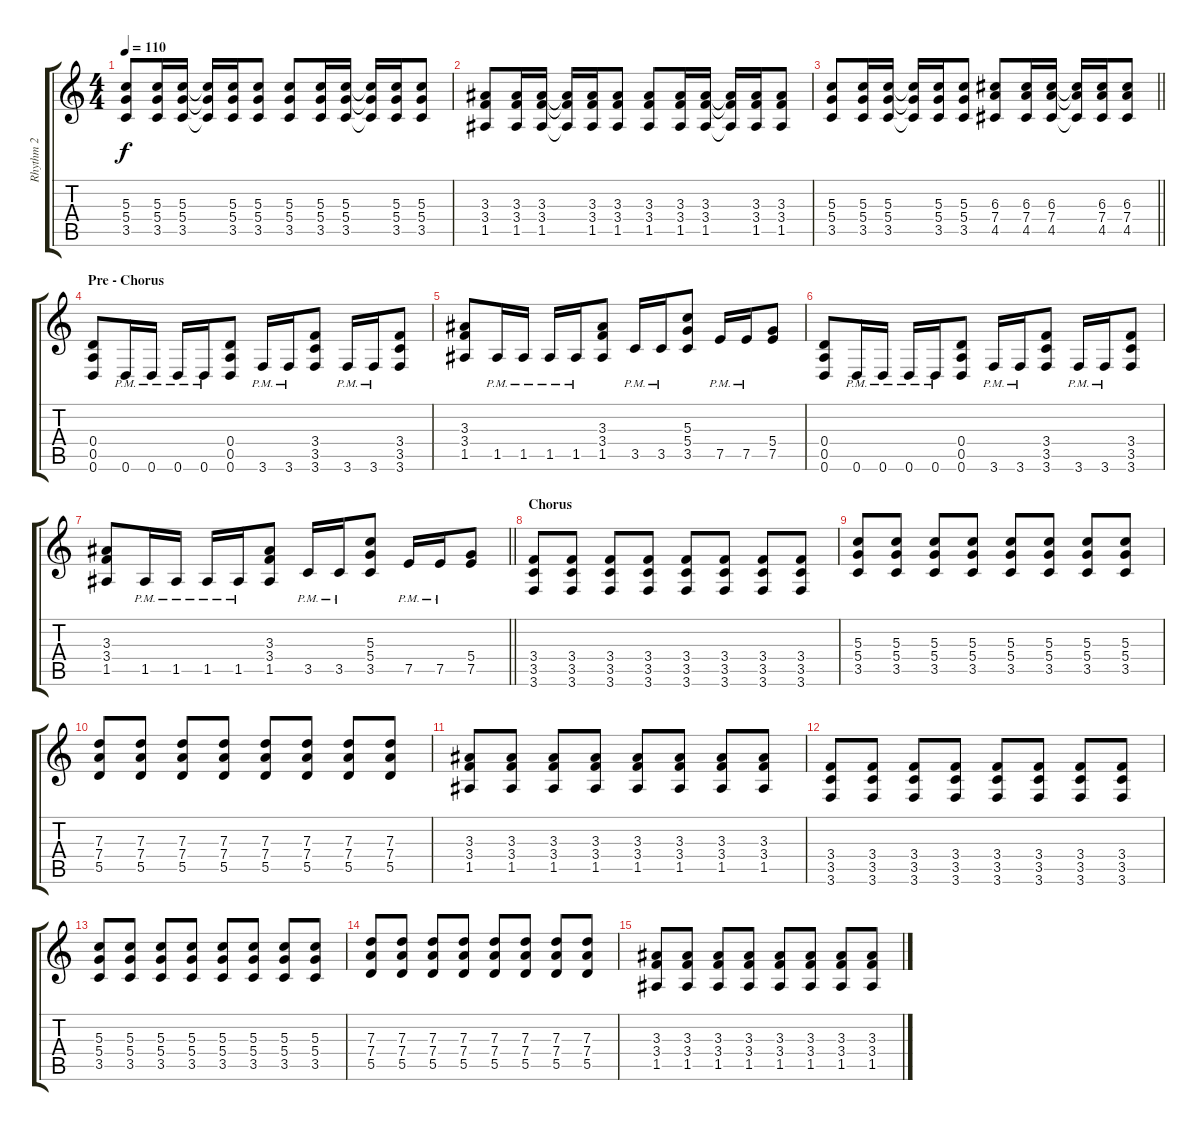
\track ("Rhythm 2" "Rhythm 2") {instrument distortionguitar}
\staff {score tabs}
\tuning (E4 B3 G3 D3 A2 D2) {hide}
\ts (4 4)
\tempo 110
\clef g2
\ks c
(5.3 5.4 3.5).8{dy f} (5.3 5.4 3.5).16 (5.3 5.4 3.5).16 (5.3{t} 5.4{t} 3.5{t}).16 (5.3 5.4 3.5).16 (5.3 5.4 3.5).8 (5.3 5.4 3.5).8 (5.3 5.4 3.5).16 (5.3 5.4 3.5).16 (5.3{t} 5.4{t} 3.5{t}).16 (5.3 5.4 3.5).16 (5.3 5.4 3.5).8 |
(3.3 3.4 1.5).8 (3.3 3.4 1.5).16 (3.3 3.4 1.5).16 (3.3{t} 3.4{t} 1.5{t}).16 (3.3 3.4 1.5).16 (3.3 3.4 1.5).8 (3.3 3.4 1.5).8 (3.3 3.4 1.5).16 (3.3 3.4 1.5).16 (3.3{t} 3.4{t} 1.5{t}).16 (3.3 3.4 1.5).16 (3.3 3.4 1.5).8 |
\barLineRight lightlight
(5.3 5.4 3.5).8 (5.3 5.4 3.5).16 (5.3 5.4 3.5).16 (5.3{t} 5.4{t} 3.5{t}).16 (5.3 5.4 3.5).16 (5.3 5.4 3.5).8 (6.3 7.4 4.5).8 (6.3 7.4 4.5).16 (6.3 7.4 4.5).16 (6.3{t} 7.4{t} 4.5{t}).16 (6.3 7.4 4.5).16 (6.3 7.4 4.5).8 |
\section ("" "Pre - Chorus")
(0.4 0.5 0.6).8 0.6{pm}.16 0.6{pm}.16 0.6{pm}.16 0.6{pm}.16 (0.4 0.5 0.6).8 3.6{pm}.16 3.6{pm}.16 (3.4 3.5 3.6).8 3.6{pm}.16 3.6{pm}.16 (3.4 3.5 3.6).8 |
(3.3 3.4 1.5).8 1.5{pm}.16 1.5{pm}.16 1.5{pm}.16 1.5{pm}.16 (3.3 3.4 1.5).8 3.5{pm}.16 3.5{pm}.16 (5.3 5.4 3.5).8 7.5{pm}.16 7.5{pm}.16 (5.4 7.5).8 |
(0.4 0.5 0.6).8 0.6{pm}.16 0.6{pm}.16 0.6{pm}.16 0.6{pm}.16 (0.4 0.5 0.6).8 3.6{pm}.16 3.6{pm}.16 (3.4 3.5 3.6).8 3.6{pm}.16 3.6{pm}.16 (3.4 3.5 3.6).8 |
\barLineRight lightlight
(3.3 3.4 1.5).8 1.5{pm}.16 1.5{pm}.16 1.5{pm}.16 1.5{pm}.16 (3.3 3.4 1.5).8 3.5{pm}.16 3.5{pm}.16 (5.3 5.4 3.5).8 7.5{pm}.16 7.5{pm}.16 (5.4 7.5).8 |
\section ("" "Chorus")
(3.4 3.5 3.6).8 (3.4 3.5 3.6).8 (3.4 3.5 3.6).8 (3.4 3.5 3.6).8 (3.4 3.5 3.6).8 (3.4 3.5 3.6).8 (3.4 3.5 3.6).8 (3.4 3.5 3.6).8 |
(5.3 5.4 3.5).8 (5.3 5.4 3.5).8 (5.3 5.4 3.5).8 (5.3 5.4 3.5).8 (5.3 5.4 3.5).8 (5.3 5.4 3.5).8 (5.3 5.4 3.5).8 (5.3 5.4 3.5).8 |
(7.3 7.4 5.5).8 (7.3 7.4 5.5).8 (7.3 7.4 5.5).8 (7.3 7.4 5.5).8 (7.3 7.4 5.5).8 (7.3 7.4 5.5).8 (7.3 7.4 5.5).8 (7.3 7.4 5.5).8 |
(3.3 3.4 1.5).8 (3.3 3.4 1.5).8 (3.3 3.4 1.5).8 (3.3 3.4 1.5).8 (3.3 3.4 1.5).8 (3.3 3.4 1.5).8 (3.3 3.4 1.5).8 (3.3 3.4 1.5).8 |
(3.4 3.5 3.6).8 (3.4 3.5 3.6).8 (3.4 3.5 3.6).8 (3.4 3.5 3.6).8 (3.4 3.5 3.6).8 (3.4 3.5 3.6).8 (3.4 3.5 3.6).8 (3.4 3.5 3.6).8 |
(5.3 5.4 3.5).8 (5.3 5.4 3.5).8 (5.3 5.4 3.5).8 (5.3 5.4 3.5).8 (5.3 5.4 3.5).8 (5.3 5.4 3.5).8 (5.3 5.4 3.5).8 (5.3 5.4 3.5).8 |
(7.3 7.4 5.5).8 (7.3 7.4 5.5).8 (7.3 7.4 5.5).8 (7.3 7.4 5.5).8 (7.3 7.4 5.5).8 (7.3 7.4 5.5).8 (7.3 7.4 5.5).8 (7.3 7.4 5.5).8 |
(3.3 3.4 1.5).8 (3.3 3.4 1.5).8 (3.3 3.4 1.5).8 (3.3 3.4 1.5).8 (3.3 3.4 1.5).8 (3.3 3.4 1.5).8 (3.3 3.4 1.5).8 (3.3 3.4 1.5).8
